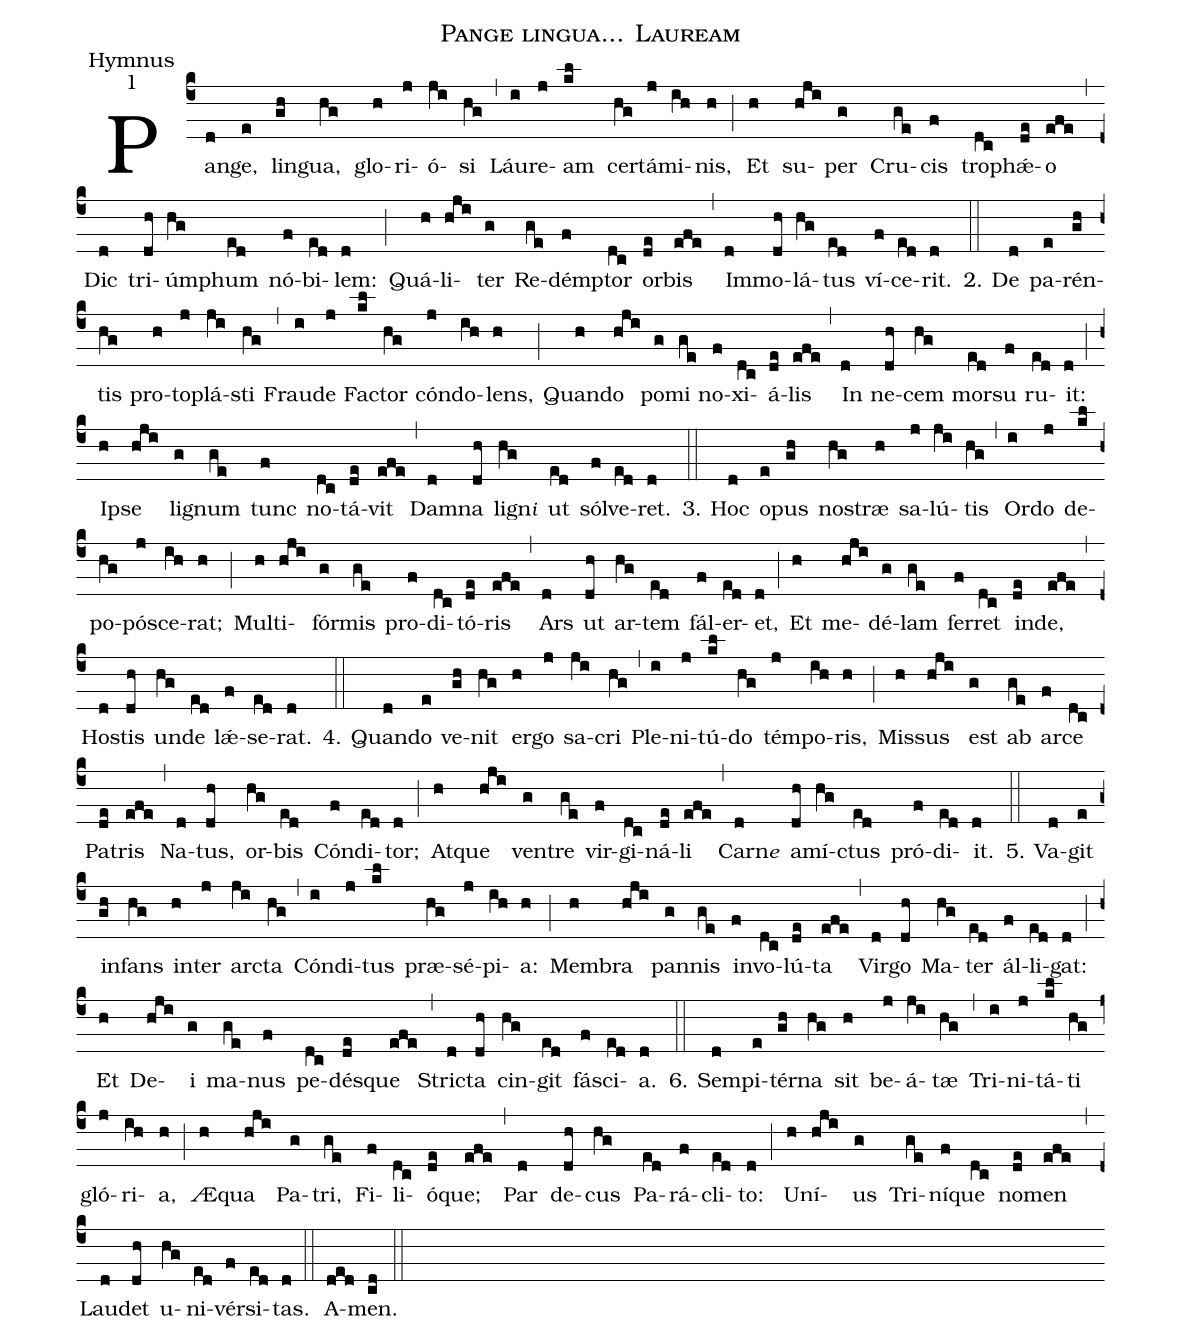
name:Pange lingua... Lauream;
office-part:Hymnus;
mode:1;
%%
(c4) Pan(d)ge,(e) lin(gh)gua,(hg) glo(h)ri(j)ó(ji)si(hg) (,) Láu(i)re(j)am(kl) cer(hg)tá(j)mi(ih)nis,(h) (;)
Et(h) su(hji)per(g) Cru(ge)cis(f) trop(dc)hǽ(de)o(efe) (,) Dic(d) tri(dh)úm(hg)phum(ed) nó(f)bi(ed)lem:(d) (;)
Quá(h)li(hji)ter(g) Re(ge)démp(f)tor(dc) or(de)bis(efe) (,) Im(d)mo(dh)lá(hg)tus(ed) ví(f)ce(ed)rit.(d) (::)
%

2. De(d) pa(e)rén(gh)tis(hg) pro(h)to(j)plá(ji)sti(hg) (,) Frau(i)de(j) Fac(kl)tor(hg) cón(j)do(ih)lens,(h) (;)
Quan(h)do(hji) po(g)mi(ge) no(f)xi(dc)á(de)lis(efe) (,) In(d) ne(dh)cem(hg) mor(ed)su(f) ru(ed)it:(d) (;)
I(h)pse(hji) lig(g)num(ge) tunc(f) no(dc)tá(de)vit(efe) (,) Dam(d)na(dh) lign<e>i</e>(hg) {u}t(ed) sól(f)ve(ed)ret.(d) (::)

3. Hoc(d) o(e)pus(gh) no(hg)stræ(h) sa(j)lú(ji)tis(hg) (,) Or(i)do(j) de(kl)po(hg)pó(j)sce(ih)rat;(h) (;)
Mul(h)ti(hji)fór(g)mis(ge) pro(f)di(dc)tó(de)ris(efe) (,) Ars(d) ut(dh) ar(hg)tem(ed) fál(f)er(ed)et,(d) (;)
Et(h) me(hji)dé(g)lam(ge) fer(f)ret(dc) in(de)de,(efe) (,) Ho(d)stis(dh) un(hg)de(ed) lǽ(f)se(ed)rat.(d) (::)
%
4. Quan(d)do(e) ve(gh)nit(hg) er(h)go(j) sa(ji)cri(hg) (,) Ple(i)ni(j)tú(kl)do(hg) tém(j)po(ih)ris,(h) (;)
Mis(h)sus(hji) est(g) ab(ge) ar(f)ce(dc) Pa(de)tris(efe) (,) Na(d)tus,(dh) or(hg)bis(ed) Cón(f)di(ed)tor;(d) (;)
At(h)que(hji) ven(g)tre(ge) vir(f)gi(dc)ná(de)li(efe) (,) Carn<e>e</e>(d) {a}(dh)mí(hg)ctus(ed) pró(f)di(ed)it.(d) (::)
%
5. Va(d)git(e) in(gh)fans(hg) in(h)ter(j) ar(ji)cta(hg) (,) Cón(i)di(j)tus(kl) præ(hg)sé(j)pi(ih)a:(h) (;)
Mem(h)bra(hji) pan(g)nis(ge) in(f)vo(dc)lú(de)ta(efe) (,) Vir(d)go(dh) Ma(hg)ter(ed) ál(f)li(ed)gat:(d) (;)
Et(h) De(hji)i(g) ma(ge)nus(f) pe(dc)dés(de)que(efe) (,) Stric(d)ta(dh) cin(hg)git(ed) fás(f)ci(ed)a.(d) (::)
%
6.  Sem(d)pi(e)tér(gh)na(hg) sit(h) be(j)á(ji)tæ(hg) (,) Tri(i)ni(j)tá(kl)ti(hg) gló(j)ri(ih)a,(h) (;)
Æ(h)qua(hji) Pa(g)tri,(ge) Fi(f)li(dc)ó(de)que;(efe) (,) Par(d) de(dh)cus(hg) Pa(ed)rá(f)cli(ed)to:(d) (;)
U(h)ní(hji)us(g) Tri(ge)ní(f)que(dc) no(de)men(efe) (,) Lau(d)det(dh) u(hg)ni(ed)vér(f)si(ed)tas.(d) (::)
%
A(ded)men.(cd) (::)
